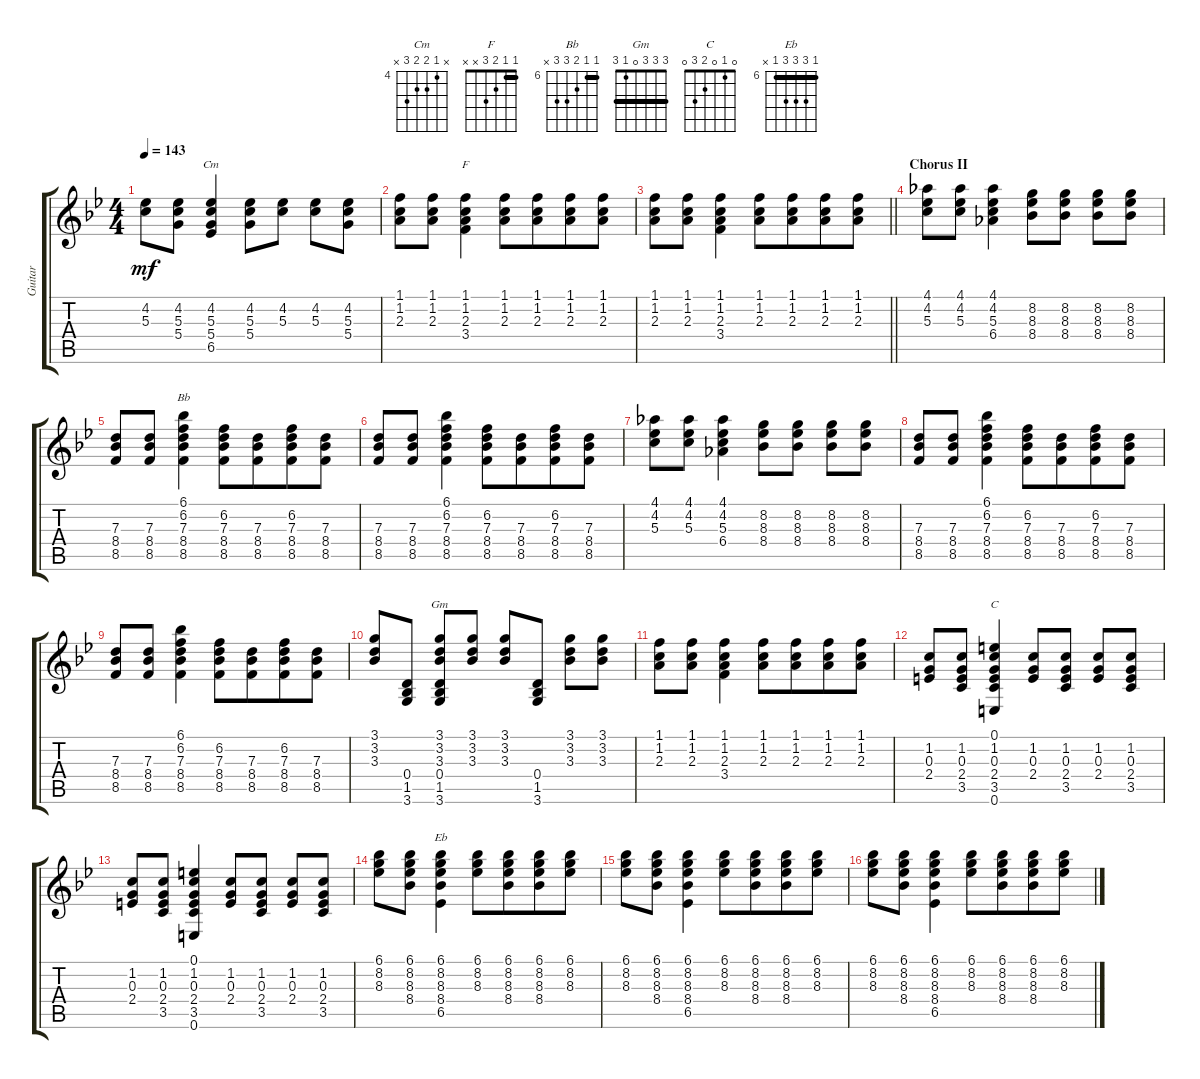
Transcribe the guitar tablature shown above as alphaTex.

\track ("Guitar" "Guitar") {instrument electricguitarclean}
\staff {score tabs}
\tuning (E4 B3 G3 D3 A2 E2) {hide}
\chord ("Cm" x 4 5 5 6 x) {firstfret 4}
\chord ("F" 1 1 2 3 x x) {barre 1}
\chord ("Bb" 6 6 7 8 8 x) {firstfret 6 barre 6}
\chord ("Gm" 3 3 3 0 1 3) {barre 3}
\chord ("C" 0 1 0 2 3 0)
\chord ("Eb" 6 8 8 8 6 x) {firstfret 6 barre 6}
\ts (4 4)
\tempo 143
\clef g2
\ks bb
(4.2 5.3).8{dy mf} (4.2 5.3 5.4).8 (4.2 5.3 5.4 6.5).4{ch "Cm"} (4.2 5.3 5.4).8 (4.2 5.3).8 (4.2 5.3).8 (4.2 5.3 5.4).8 |
(1.1 1.2 2.3).8 (1.1 1.2 2.3).8 (1.1 1.2 2.3 3.4).4{ch "F"} (1.1 1.2 2.3).8 (1.1 1.2 2.3).8{beam merge} (1.1 1.2 2.3).8 (1.1 1.2 2.3).8 |
\barLineRight lightlight
(1.1 1.2 2.3).8 (1.1 1.2 2.3).8 (1.1 1.2 2.3 3.4).4 (1.1 1.2 2.3).8 (1.1 1.2 2.3).8{beam merge} (1.1 1.2 2.3).8 (1.1 1.2 2.3).8 |
\section ("" "Chorus II")
(4.1 4.2 5.3).8 (4.1 4.2 5.3).8 (4.1 4.2 5.3 6.4).4 (8.2 8.3 8.4).8 (8.2 8.3 8.4).8 (8.2 8.3 8.4).8 (8.2 8.3 8.4).8 |
(7.3 8.4 8.5).8 (7.3 8.4 8.5).8 (6.1 6.2 7.3 8.4 8.5).4{ch "Bb"} (6.2 7.3 8.4 8.5).8 (7.3 8.4 8.5).8{beam merge} (6.2 7.3 8.4 8.5).8 (7.3 8.4 8.5).8 |
(7.3 8.4 8.5).8 (7.3 8.4 8.5).8 (6.1 6.2 7.3 8.4 8.5).4 (6.2 7.3 8.4 8.5).8 (7.3 8.4 8.5).8{beam merge} (6.2 7.3 8.4 8.5).8 (7.3 8.4 8.5).8 |
(4.1 4.2 5.3).8 (4.1 4.2 5.3).8 (4.1 4.2 5.3 6.4).4 (8.2 8.3 8.4).8 (8.2 8.3 8.4).8 (8.2 8.3 8.4).8 (8.2 8.3 8.4).8 |
(7.3 8.4 8.5).8 (7.3 8.4 8.5).8 (6.1 6.2 7.3 8.4 8.5).4 (6.2 7.3 8.4 8.5).8 (7.3 8.4 8.5).8{beam merge} (6.2 7.3 8.4 8.5).8 (7.3 8.4 8.5).8 |
(7.3 8.4 8.5).8 (7.3 8.4 8.5).8 (6.1 6.2 7.3 8.4 8.5).4 (6.2 7.3 8.4 8.5).8 (7.3 8.4 8.5).8{beam merge} (6.2 7.3 8.4 8.5).8 (7.3 8.4 8.5).8 |
(3.1 3.2 3.3).8 (0.4 1.5 3.6).8 (3.1 3.2 3.3 0.4 1.5 3.6).8{ch "Gm"} (3.1 3.2 3.3).8 (3.1 3.2 3.3).8 (0.4 1.5 3.6).8 (3.1 3.2 3.3).8 (3.1 3.2 3.3).8 |
(1.1 1.2 2.3).8 (1.1 1.2 2.3).8 (1.1 1.2 2.3 3.4).4 (1.1 1.2 2.3).8 (1.1 1.2 2.3).8{beam merge} (1.1 1.2 2.3).8 (1.1 1.2 2.3).8 |
(1.2 0.3 2.4).8 (1.2 0.3 2.4 3.5).8 (0.1 1.2 0.3 2.4 3.5 0.6).4{ch "C"} (1.2 0.3 2.4).8 (1.2 0.3 2.4 3.5).8 (1.2 0.3 2.4).8 (1.2 0.3 2.4 3.5).8 |
(1.2 0.3 2.4).8 (1.2 0.3 2.4 3.5).8 (0.1 1.2 0.3 2.4 3.5 0.6).4 (1.2 0.3 2.4).8 (1.2 0.3 2.4 3.5).8 (1.2 0.3 2.4).8 (1.2 0.3 2.4 3.5).8 |
(6.1 8.2 8.3).8 (6.1 8.2 8.3 8.4).8 (6.1 8.2 8.3 8.4 6.5).4{ch "Eb"} (6.1 8.2 8.3).8 (6.1 8.2 8.3 8.4).8{beam merge} (6.1 8.2 8.3 8.4).8 (6.1 8.2 8.3).8 |
(6.1 8.2 8.3).8 (6.1 8.2 8.3 8.4).8 (6.1 8.2 8.3 8.4 6.5).4 (6.1 8.2 8.3).8 (6.1 8.2 8.3 8.4).8{beam merge} (6.1 8.2 8.3 8.4).8 (6.1 8.2 8.3).8 |
(6.1 8.2 8.3).8 (6.1 8.2 8.3 8.4).8 (6.1 8.2 8.3 8.4 6.5).4 (6.1 8.2 8.3).8 (6.1 8.2 8.3 8.4).8{beam merge} (6.1 8.2 8.3 8.4).8 (6.1 8.2 8.3).8
